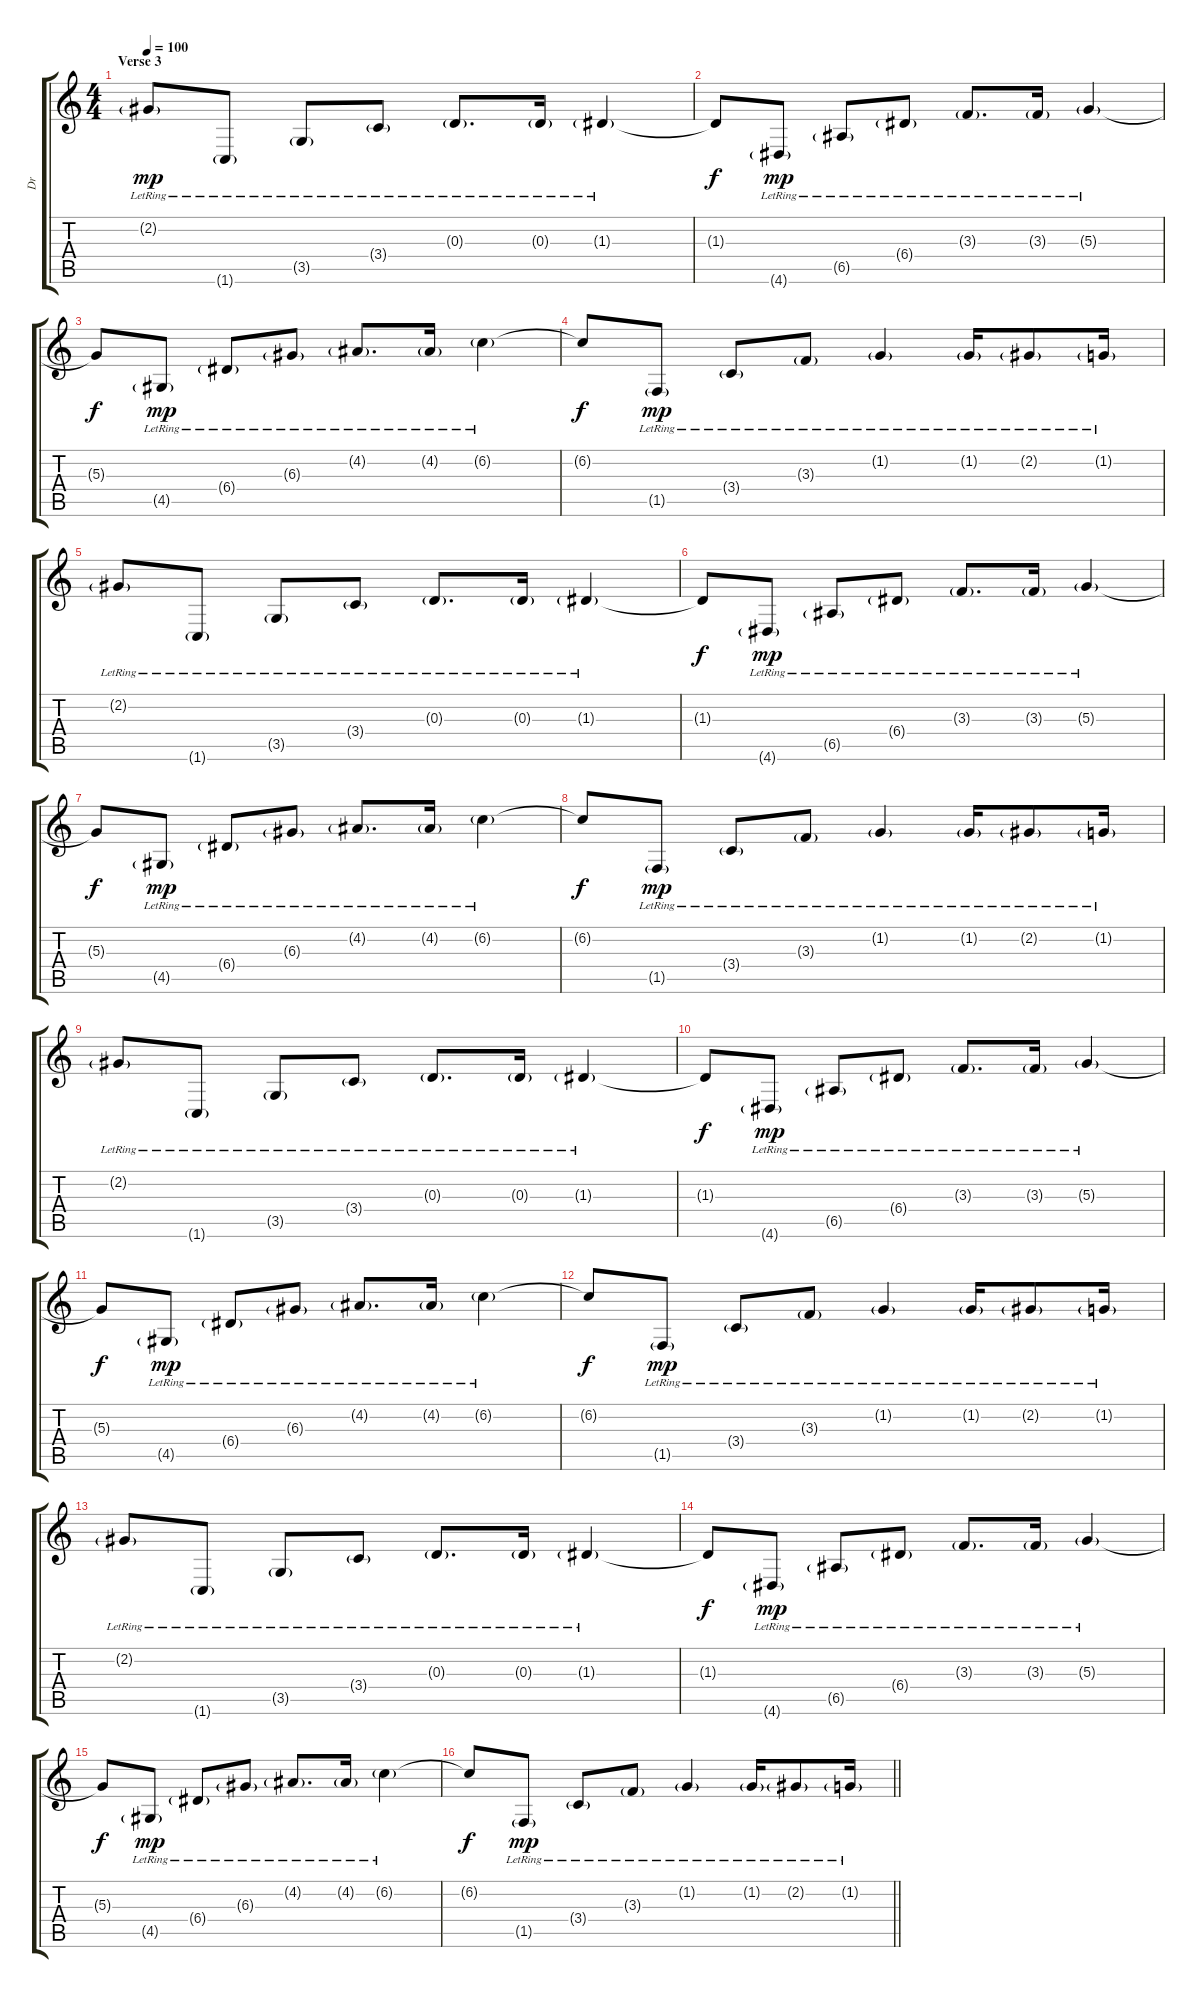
\track ("Dr" "Dr") {instrument distortionguitar}
\staff {score tabs}
\tuning (B3 Gb3 D3 A2 E2 B1) {hide}
\ts (4 4)
\section ("" "Verse 3")
\tempo 100
\clef g2
\ks c
2.2{g lr}.8{dy mp} 1.6{g lr}.8 3.5{g lr}.8 3.4{g lr}.8 0.3{g lr}.8{d} 0.3{g lr}.16 1.3{g lr}.4 |
1.3{t}.8{dy f} 4.6{g lr}.8{dy mp} 6.5{g lr}.8 6.4{g lr}.8 3.3{g lr}.8{d} 3.3{g lr}.16 5.3{g lr}.4 |
5.3{t}.8{dy f} 4.5{g lr}.8{dy mp} 6.4{g lr}.8 6.3{g lr}.8 4.2{g lr}.8{d} 4.2{g lr}.16 6.2{g lr}.4 |
6.2{t}.8{dy f} 1.5{g lr}.8{dy mp} 3.4{g lr}.8 3.3{g lr}.8 1.2{g lr}.4 1.2{g lr}.16 2.2{g lr}.8 1.2{g lr}.16 |
2.2{g lr}.8 1.6{g lr}.8 3.5{g lr}.8 3.4{g lr}.8 0.3{g lr}.8{d} 0.3{g lr}.16 1.3{g lr}.4 |
1.3{t}.8{dy f} 4.6{g lr}.8{dy mp} 6.5{g lr}.8 6.4{g lr}.8 3.3{g lr}.8{d} 3.3{g lr}.16 5.3{g lr}.4 |
5.3{t}.8{dy f} 4.5{g lr}.8{dy mp} 6.4{g lr}.8 6.3{g lr}.8 4.2{g lr}.8{d} 4.2{g lr}.16 6.2{g lr}.4 |
6.2{t}.8{dy f} 1.5{g lr}.8{dy mp} 3.4{g lr}.8 3.3{g lr}.8 1.2{g lr}.4 1.2{g lr}.16 2.2{g lr}.8 1.2{g lr}.16 |
2.2{g lr}.8 1.6{g lr}.8 3.5{g lr}.8 3.4{g lr}.8 0.3{g lr}.8{d} 0.3{g lr}.16 1.3{g lr}.4 |
1.3{t}.8{dy f} 4.6{g lr}.8{dy mp} 6.5{g lr}.8 6.4{g lr}.8 3.3{g lr}.8{d} 3.3{g lr}.16 5.3{g lr}.4 |
5.3{t}.8{dy f} 4.5{g lr}.8{dy mp} 6.4{g lr}.8 6.3{g lr}.8 4.2{g lr}.8{d} 4.2{g lr}.16 6.2{g lr}.4 |
6.2{t}.8{dy f} 1.5{g lr}.8{dy mp} 3.4{g lr}.8 3.3{g lr}.8 1.2{g lr}.4 1.2{g lr}.16 2.2{g lr}.8 1.2{g lr}.16 |
2.2{g lr}.8 1.6{g lr}.8 3.5{g lr}.8 3.4{g lr}.8 0.3{g lr}.8{d} 0.3{g lr}.16 1.3{g lr}.4 |
1.3{t}.8{dy f} 4.6{g lr}.8{dy mp} 6.5{g lr}.8 6.4{g lr}.8 3.3{g lr}.8{d} 3.3{g lr}.16 5.3{g lr}.4 |
5.3{t}.8{dy f} 4.5{g lr}.8{dy mp} 6.4{g lr}.8 6.3{g lr}.8 4.2{g lr}.8{d} 4.2{g lr}.16 6.2{g lr}.4 |
\barLineRight lightlight
6.2{t}.8{dy f} 1.5{g lr}.8{dy mp} 3.4{g lr}.8 3.3{g lr}.8 1.2{g lr}.4 1.2{g lr}.16 2.2{g lr}.8 1.2{g lr}.16
